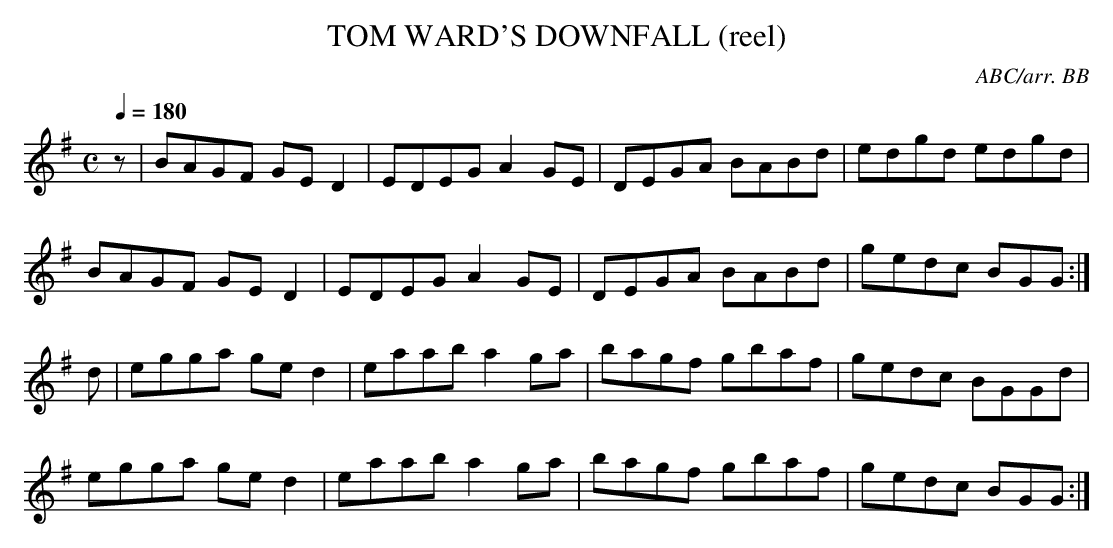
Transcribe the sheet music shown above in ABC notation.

X:1
T:TOM WARD'S DOWNFALL (reel)
C:ABC/arr. BB
M:C
L:1/8
Q:1/4=180
K:G
z|BAGF GED2|EDEG A2GE|DEGA BABd|edgd edgd|
BAGF GED2|EDEG A2GE|DEGA BABd|gedc BGG:|
d|egga ged2|eaab a2ga|bagf gbaf|gedc BGGd|
egga ged2|eaab a2ga|bagf gbaf|gedc BGG:|
